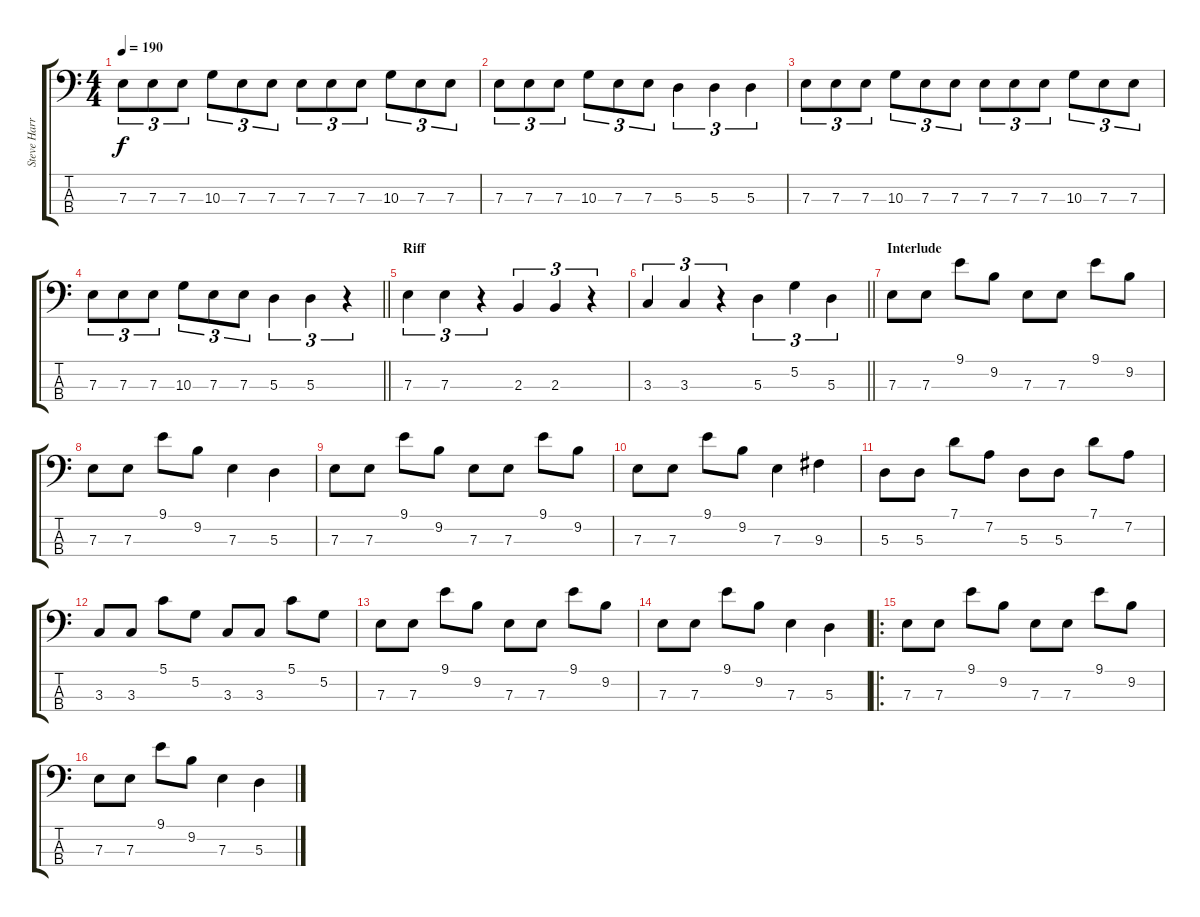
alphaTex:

\track ("Steve Harris" "Steve Harr") {instrument electricbassfinger}
\staff {score tabs}
\tuning (G2 D2 A1 E1) {hide}
\ts (4 4)
\tempo 190
\clef f4
\ks c
7.3.8{tu (3 2) dy f} 7.3.8{tu (3 2)} 7.3.8{tu (3 2)} 10.3.8{tu (3 2)} 7.3.8{tu (3 2)} 7.3.8{tu (3 2)} 7.3.8{tu (3 2)} 7.3.8{tu (3 2)} 7.3.8{tu (3 2)} 10.3.8{tu (3 2)} 7.3.8{tu (3 2)} 7.3.8{tu (3 2)} |
7.3.8{tu (3 2)} 7.3.8{tu (3 2)} 7.3.8{tu (3 2)} 10.3.8{tu (3 2)} 7.3.8{tu (3 2)} 7.3.8{tu (3 2)} 5.3.4{tu (3 2)} 5.3.4{tu (3 2)} 5.3.4{tu (3 2)} |
7.3.8{tu (3 2)} 7.3.8{tu (3 2)} 7.3.8{tu (3 2)} 10.3.8{tu (3 2)} 7.3.8{tu (3 2)} 7.3.8{tu (3 2)} 7.3.8{tu (3 2)} 7.3.8{tu (3 2)} 7.3.8{tu (3 2)} 10.3.8{tu (3 2)} 7.3.8{tu (3 2)} 7.3.8{tu (3 2)} |
\barLineRight lightlight
7.3.8{tu (3 2)} 7.3.8{tu (3 2)} 7.3.8{tu (3 2)} 10.3.8{tu (3 2)} 7.3.8{tu (3 2)} 7.3.8{tu (3 2)} 5.3.4{tu (3 2)} 5.3.4{tu (3 2)} r.4{tu (3 2)} |
\section ("" "Riff")
7.3.4{tu (3 2)} 7.3.4{tu (3 2)} r.4{tu (3 2)} 2.3.4{tu (3 2)} 2.3.4{tu (3 2)} r.4{tu (3 2)} |
\barLineRight lightlight
3.3.4{tu (3 2)} 3.3.4{tu (3 2)} r.4{tu (3 2)} 5.3.4{tu (3 2)} 5.2.4{tu (3 2)} 5.3.4{tu (3 2)} |
\section ("" "Interlude")
7.3.8 7.3.8 9.1.8 9.2.8 7.3.8 7.3.8 9.1.8 9.2.8 |
7.3.8 7.3.8 9.1.8 9.2.8 7.3.4 5.3.4 |
7.3.8 7.3.8 9.1.8 9.2.8 7.3.8 7.3.8 9.1.8 9.2.8 |
7.3.8 7.3.8 9.1.8 9.2.8 7.3.4 9.3.4 |
5.3.8 5.3.8 7.1.8 7.2.8 5.3.8 5.3.8 7.1.8 7.2.8 |
3.3.8 3.3.8 5.1.8 5.2.8 3.3.8 3.3.8 5.1.8 5.2.8 |
7.3.8 7.3.8 9.1.8 9.2.8 7.3.8 7.3.8 9.1.8 9.2.8 |
7.3.8 7.3.8 9.1.8 9.2.8 7.3.4 5.3.4 |
\ro
7.3.8 7.3.8 9.1.8 9.2.8 7.3.8 7.3.8 9.1.8 9.2.8 |
7.3.8 7.3.8 9.1.8 9.2.8 7.3.4 5.3.4
